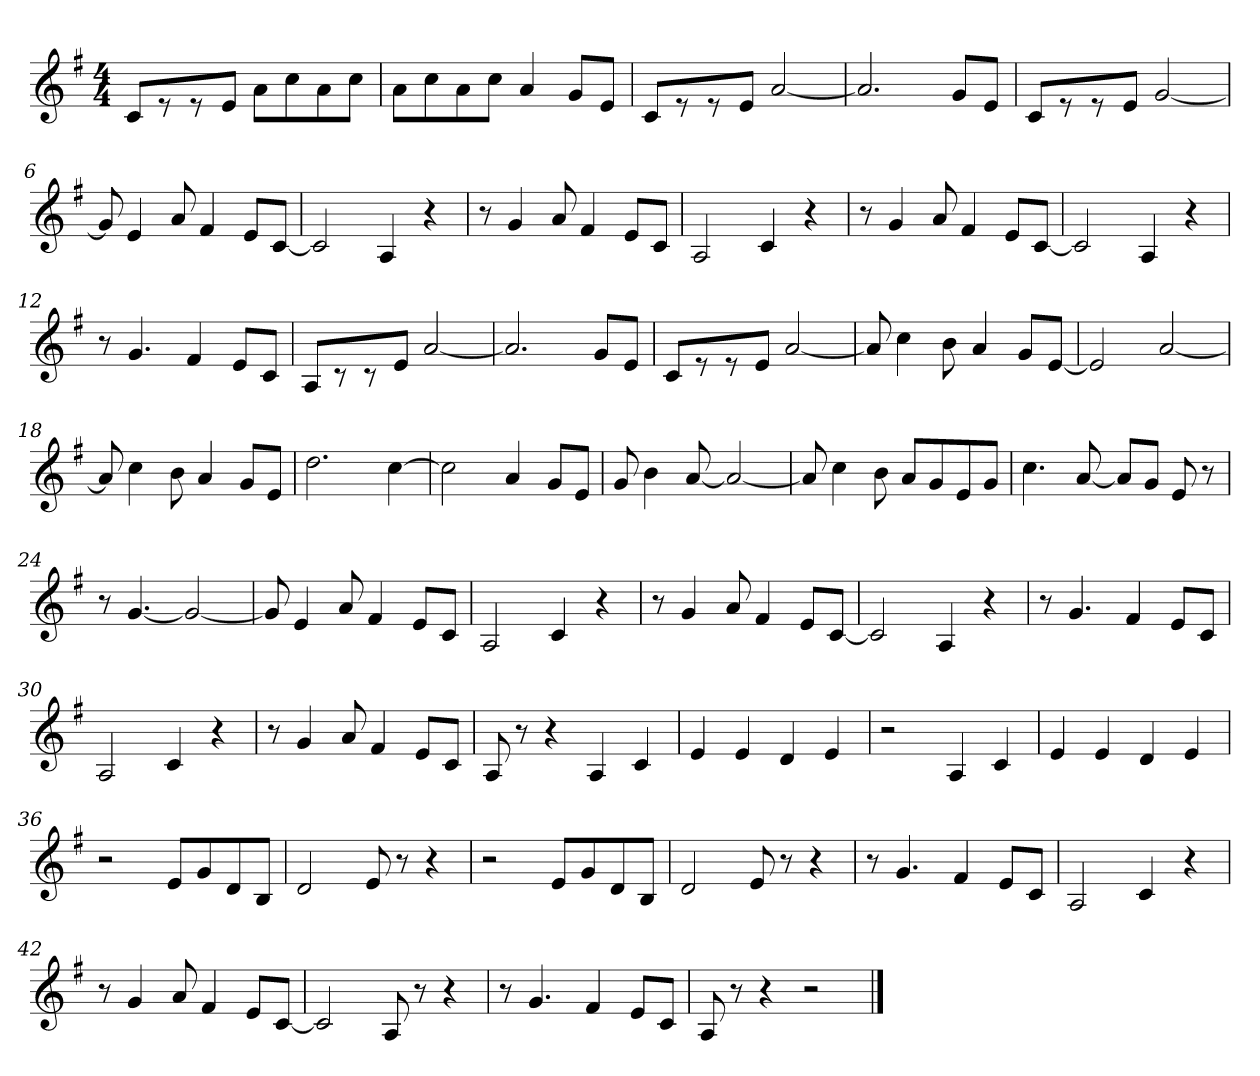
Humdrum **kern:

**kern
*part1
*staff1
*clefG2
*k[f#]
*G:
*M4/4
=1
8c/L
8r
8r
8e/J
8a\L
8cc\
8a\
8cc\J
=2
8a\L
8cc\
8a\
8cc\J
4a/
8g/L
8e/J
=3
8c/L
8r
8r
8e/J
[2a/
=4
2.a/]
8g/L
8e/J
=5
8c/L
8r
8r
8e/J
[2g/
!!LO:LB:g=z
=6
8g/]
4e/
8a/
4f#/
8e/L
[8c/J
=7
2c/]
4A/
4r
=8
8r
4g/
8a/
4f#/
8e/L
8c/J
=9
2A/
4c/
4r
=10
8r
4g/
8a/
4f#/
8e/L
[8c/J
!!LO:LB:g=z
=11
2c/]
4A/
4r
=12
8r
4.g/
4f#/
8e/L
8c/J
=13
8A/L
8r
8r
8e/J
[2a/
=14
2.a/]
8g/L
8e/J
=15
8c/L
8r
8r
8e/J
[2a/
=16
8a/]
4cc\
8b\
4a/
8g/L
[8e/J
!!LO:LB:g=z
=17
2e/]
[2a/
=18
8a/]
4cc\
8b\
4a/
8g/L
8e/J
=19
2.dd\
[4cc\
=20
2cc\]
4a/
8g/L
8e/J
=21
8g/
4b\
[8a/
2a/_
=22
8a/]
4cc\
8b\
8a/L
8g/
8e/
8g/J
!!LO:LB:g=z
=23
4.cc\
[8a/
8a/L]
8g/J
8e/
8r
=24
8r
[4.g/
2g/_
=25
8g/]
4e/
8a/
4f#/
8e/L
8c/J
=26
2A/
4c/
4r
=27
8r
4g/
8a/
4f#/
8e/L
[8c/J
!!LO:LB:g=z
=28
2c/]
4A/
4r
=29
8r
4.g/
4f#/
8e/L
8c/J
=30
2A/
4c/
4r
=31
8r
4g/
8a/
4f#/
8e/L
8c/J
=32
8A/
8r
4r
4A/
4c/
!!LO:LB:g=z
=33
4e/
4e/
4d/
4e/
=34
2r
4A/
4c/
=35
4e/
4e/
4d/
4e/
=36
2r
8e/L
8g/
8d/
8B/J
=37
2d/
8e/
8r
4r
=38
2r
8e/L
8g/
8d/
8B/J
!!LO:LB:g=z
=39
2d/
8e/
8r
4r
=40
8r
4.g/
4f#/
8e/L
8c/J
=41
2A/
4c/
4r
=42
8r
4g/
8a/
4f#/
8e/L
[8c/J
=43
2c/]
8A/
8r
4r
=44
8r
4.g/
4f#/
8e/L
8c/J
=45
8A/
8r
4r
2r
==
*-
